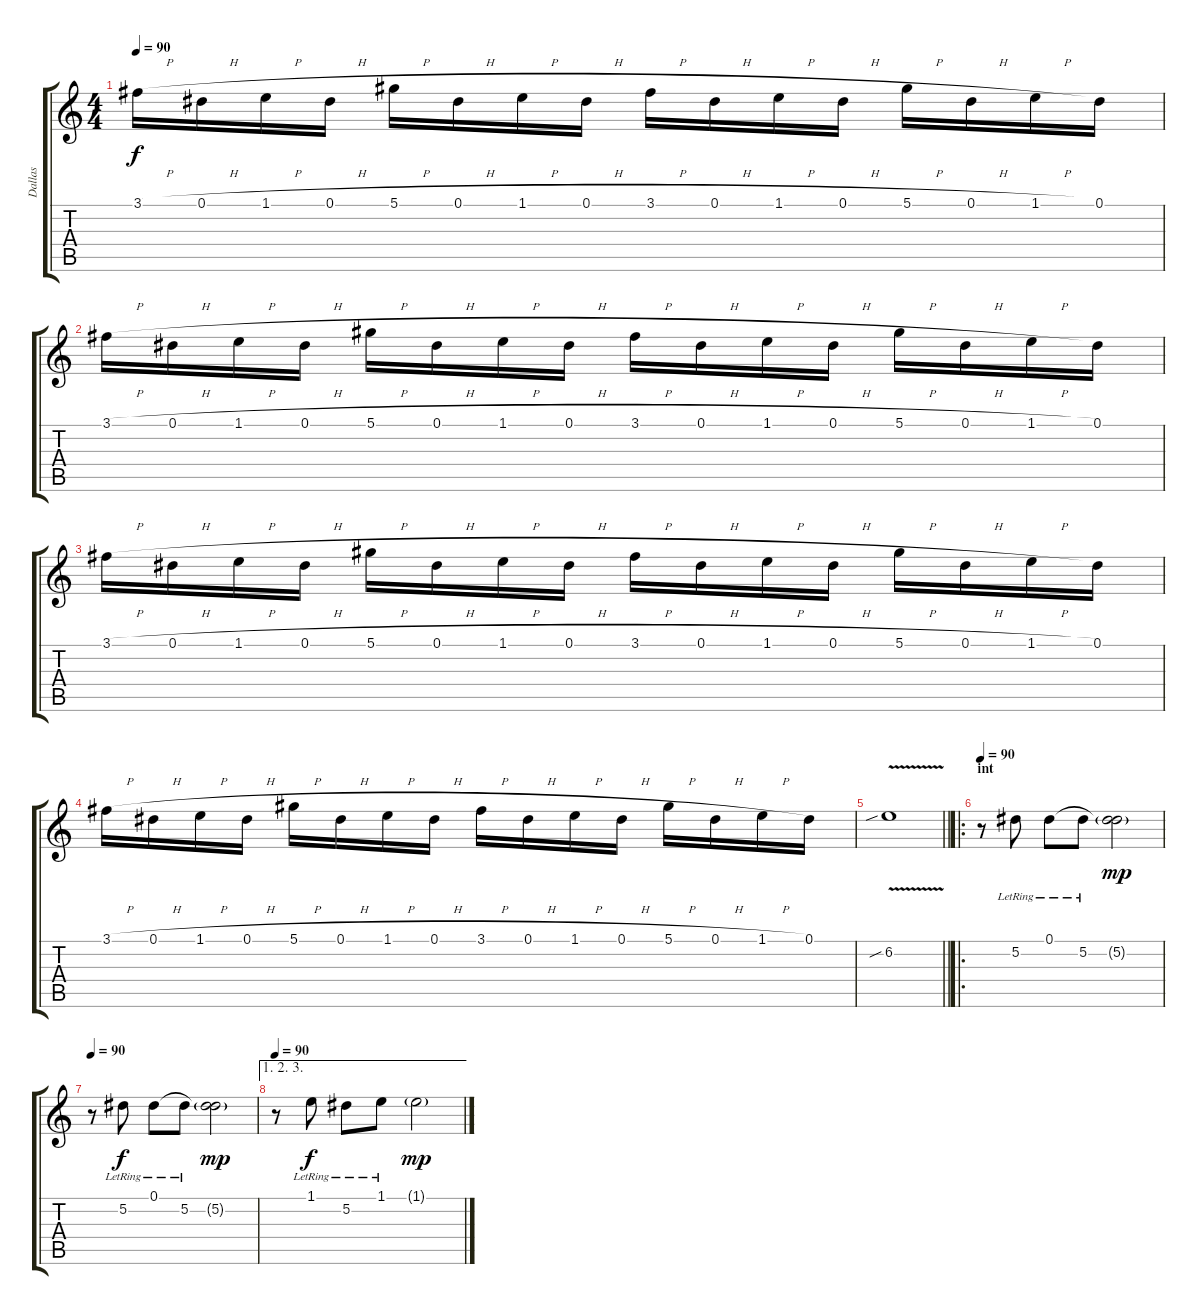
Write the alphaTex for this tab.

\track ("Dallas" "Dallas") {instrument distortionguitar}
\staff {score tabs}
\tuning (Eb4 Bb3 Gb3 Db3 Ab2 Eb2) {hide}
\ts (4 4)
\tempo 90
\clef g2
\ks c
3.1{h}.16{dy f} 0.1{h}.16 1.1{h}.16 0.1{h}.16 5.1{h}.16 0.1{h}.16 1.1{h}.16 0.1{h}.16 3.1{h}.16 0.1{h}.16 1.1{h}.16 0.1{h}.16 5.1{h}.16 0.1{h}.16 1.1{h}.16 0.1.16 |
3.1{h}.16 0.1{h}.16 1.1{h}.16 0.1{h}.16 5.1{h}.16 0.1{h}.16 1.1{h}.16 0.1{h}.16 3.1{h}.16 0.1{h}.16 1.1{h}.16 0.1{h}.16 5.1{h}.16 0.1{h}.16 1.1{h}.16 0.1.16 |
3.1{h}.16 0.1{h}.16 1.1{h}.16 0.1{h}.16 5.1{h}.16 0.1{h}.16 1.1{h}.16 0.1{h}.16 3.1{h}.16 0.1{h}.16 1.1{h}.16 0.1{h}.16 5.1{h}.16 0.1{h}.16 1.1{h}.16 0.1.16 |
3.1{h}.16 0.1{h}.16 1.1{h}.16 0.1{h}.16 5.1{h}.16 0.1{h}.16 1.1{h}.16 0.1{h}.16 3.1{h}.16 0.1{h}.16 1.1{h}.16 0.1{h}.16 5.1{h}.16 0.1{h}.16 1.1{h}.16 0.1.16 |
\barLineRight lightlight
6.2{v sib}.1 |
\ro
\section ("" "int")
\tempo 90
r.8{instrument electricguitarjazz} 5.2{lr}.8 0.1{lr}.8 5.2{lr}.8 (0.1{t} 5.2{g}).2{dy mp} |
\tempo 90
r.8{instrument electricguitarjazz} 5.2{lr}.8{dy f} 0.1{lr}.8 5.2{lr}.8 (0.1{t} 5.2{g}).2{dy mp} |
\ae (1 2 3)
\tempo 90
r.8 1.1{lr}.8{dy f} 5.2{lr}.8 1.1{lr}.8 1.1{g}.2{dy mp}
